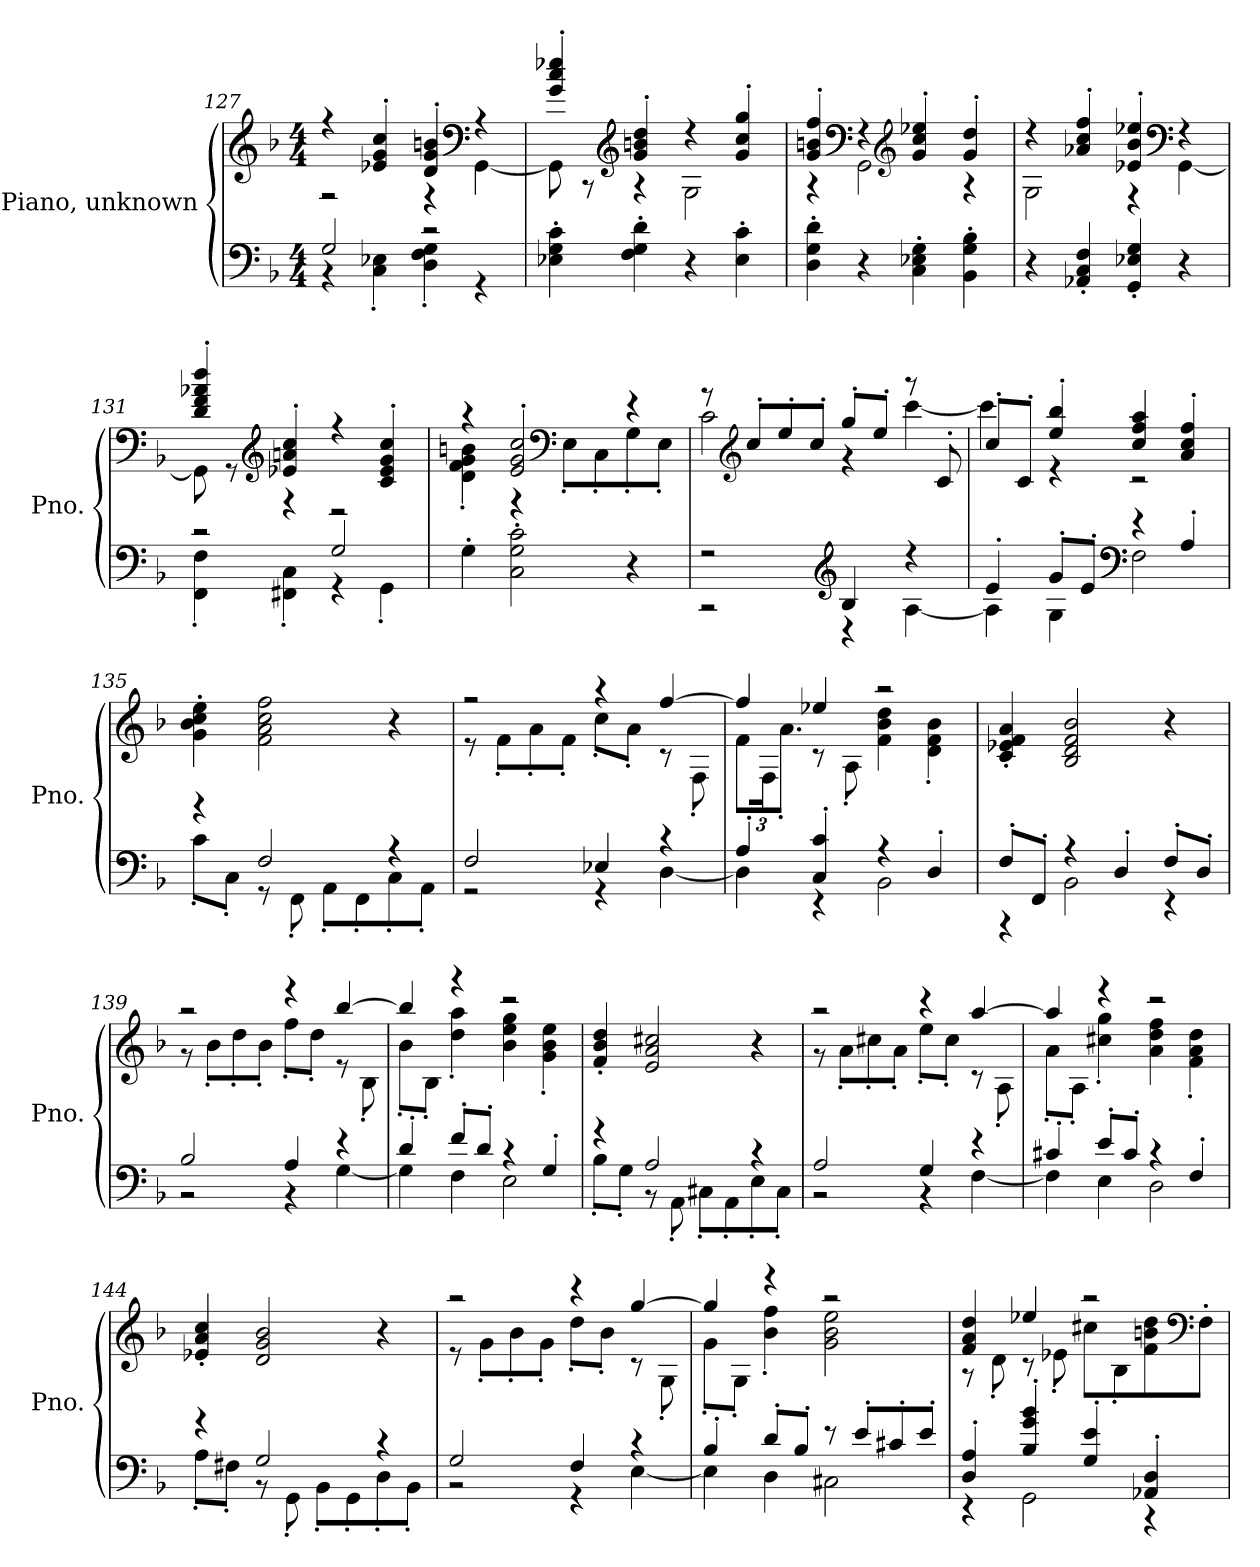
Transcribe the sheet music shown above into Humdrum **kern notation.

**kern	**kern
*part1	*part1
*staff2	*staff1
*I"Piano, unknown	*
*I'Pno.	*
*clefF4	*clefG2
*k[b-]	*k[b-]
*M4/4	*M4/4
=127	=127
*^	*^
2G/	4r	4r	2r
.	4C\' 4E-X\'	4e-X/' 4g/' 4cc/'	.
2r	4D\' 4F\' 4G\'	4d/' 4g/' 4bn/'	4r
*	*	*clefF4	*
.	4r	4r	[4GG\
*v	*v	*	*
=128	=128	=128
4E-X\' 4G\' 4c\'	4g/' 4cc/' 4ee-X/'	8GG\]
.	.	8r
*	*clefG2	*
4F\' 4G\' 4d\'	4g/' 4bn/' 4dd/'	4r
4r	4r	2G\
4E-\' 4c\'	4g/' 4cc/' 4gg/'	.
=129	=129	=129
4D\' 4G\' 4d\'	4g/' 4bn/' 4ff/'	4r
*	*clefF4	*
4r	4r	2GG\
*	*clefG2	*
4C\' 4E-X\' 4G\'	4g/' 4cc/' 4ee-X/'	.
4BB-\' 4G\' 4B-\'	4g/' 4dd/'	4r
=130	=130	=130
4r	4r	2G\
4AA-X/' 4C/' 4F/'	4a-X/' 4cc/' 4ff/'	.
4GG/' 4E-X/' 4G/'	4e-X/' 4b-/' 4ee-X/'	4r
*	*clefF4	*
4r	4r	[4GG\
!!LO:LB:g=z	!!
=131	=131	=131
*^	*	*
2r	4FF\' 4F\'	4d/' 4f/' 4a-X/' 4dd/'	8GG\]
.	.	.	8r
*	*	*clefG2	*
.	4FF#X\' 4C\'	4e-X/' 4an/' 4cc/'	4r
2G/	4r	4r	2r
.	4GG'\	4c/' 4e-/' 4g/' 4cc/'	.
*v	*v	*	*
=132	=132	=132
4G'\	4r	4d\' 4f\' 4g\' 4bn\'
2C\' 2G\' 2c\'	2e/' 2g/' 2cc/'	4r
*	*clefF4	*
.	.	8E'\L
.	.	8C'\
4r	4r	8G'\
.	.	8E'\J
=133	=133	=133
*^	*	*
2r	2r	8r	2c\
*	*	*clefG2	*
.	.	8cc'/L	.
.	.	8ee'/	.
.	.	8cc'/J	.
*clefG2	*	*	*
4B-/	4r	8gg'/L	4r
.	.	8ee'/J	.
4r	[4A\	8r	[4ccc\
.	.	8c'/	.
=134	=134	=134	=134
4e'/	4A\]	8cc'/L	4ccc\]
.	.	8c'/J	.
8g'/L	4G\	4ee/' 4bb-/'	4r
8e'/J	.	.	.
*clefF4	*	*	*
4r	2F\	4cc/ 4ff/ 4aa/	2r
4A'/	.	4a/' 4cc/' 4ff/'	.
*	*	*v	*v
!!LO:LB:g=z
=135	=135	=135
4r	8c'\L	4g\' 4b-\' 4cc\' 4ee\'
.	8C'\J	.
2F/	8r	2f\ 2a\ 2cc\ 2ff\
.	8FF'\	.
.	8AA'\L	.
.	8FF'\	.
4r	8C'\	4r
.	8AA'\J	.
=136	=136	=136
*	*	*^
2F/	2r	2r	8r
.	.	.	8f'\L
.	.	.	8a'\
.	.	.	8f'\J
4E-X/	4r	4r	8cc'\L
.	.	.	8a'\J
4r	[4D\	[4ff/	8r
.	.	.	8F'\
=137	=137	=137	=137
*	*	*	*Xbrackettup
4A'/	4D\]	4ff/]	12f\L
.	.	.	24F\K
.	.	.	12.a'\J
4C/' 4c/'	4r	4ee-X/	8r
.	.	.	8A'\
4r	2BB-\	2r	4f\ 4b-\ 4dd\
4D'/	.	.	4d\' 4f\' 4b-\'
*	*	*v	*v
=138	=138	=138
8F'/L	4r	4c/' 4e-X/' 4f/' 4a/'
8FF'/J	.	.
4r	2BB-\	2B-/ 2d/ 2f/ 2b-/
4D'/	.	.
8F'/L	4r	4r
8D'/J	.	.
=139	=139	=139
*	*	*^
2B-/	2r	2r	8r
.	.	.	8b-'\L
.	.	.	8dd'\
.	.	.	8b-'\J
4A/	4r	4r	8ff'\L
.	.	.	8dd'\J
4r	[4G\	[4bb-/	8r
.	.	.	8B-'\
!!LO:LB:g=z	!!
=140	=140	=140	=140
4d'/	4G\]	4bb-/]	8b-'\L
.	.	.	8B-'\J
8f'/L	4F\	4r	4dd\' 4aa\'
8d'/J	.	.	.
4r	2E\	2r	4b-\ 4ee\ 4gg\
4G'/	.	.	4g\' 4b-\' 4ee\'
*	*	*v	*v
=141	=141	=141
4r	8B-'\L	4f/' 4b-/' 4dd/'
.	8G'\J	.
2A/	8r	2e/ 2a/ 2cc#X/
.	8AA'\	.
.	8C#X'\L	.
.	8AA'\	.
4r	8E'\	4r
.	8C#'\J	.
=142	=142	=142
*	*	*^
2A/	2r	2r	8r
.	.	.	8a'\L
.	.	.	8cc#X'\
.	.	.	8a'\J
4G/	4r	4r	8ee'\L
.	.	.	8cc#'\J
4r	[4F\	[4aa/	8r
.	.	.	8A'\
=143	=143	=143	=143
4c#X'/	4F\]	4aa/]	8a'\L
.	.	.	8A'\J
8e'/L	4E\	4r	4cc#X\' 4gg\'
8c#'/J	.	.	.
4r	2D\	2r	4a\ 4dd\ 4ff\
4F'/	.	.	4f\' 4a\' 4dd\'
*	*	*v	*v
=144	=144	=144
4r	8A'\L	4e-X/' 4a/' 4cc/'
.	8F#X'\J	.
2G/	8r	2d/ 2g/ 2b-/
.	8GG'\	.
.	8BB-'\L	.
.	8GG'\	.
4r	8D'\	4r
.	8BB-'\J	.
!!LO:LB:g=z
=145	=145	=145
*	*	*^
2G/	2r	2r	8r
.	.	.	8g'\L
.	.	.	8b-'\
.	.	.	8g'\J
4F/	4r	4r	8dd'\L
.	.	.	8b-'\J
4r	[4E\	[4gg/	8r
.	.	.	8G'\
=146	=146	=146	=146
4B-'/	4E\]	4gg/]	8g'\L
.	.	.	8G'\J
8d'/L	4D\	4r	4b-\' 4ff\'
8B-'/J	.	.	.
8r	2C#X\	2r	2g\ 2b-\ 2ee\
8e'/L	.	.	.
8c#X'/	.	.	.
8e'/J	.	.	.
=147	=147	=147	=147
4D/' 4A/'	4r	4f/ 4a/ 4dd/	8r
.	.	.	8d'\
4B-/' 4g/' 4b-/'	2GG\	4ee-X/	8r
.	.	.	8e-X'\
4G/' 4e/'	.	2r	8cc#X\L
.	.	.	8B-'\
4AA-X/' 4D/'	4r	.	8f\ 8bn\ 8dd\
*	*	*clefF4	*
.	.	.	8F'\J
*v	*v	*	*
*	*v	*v
=	=
*-	*-
